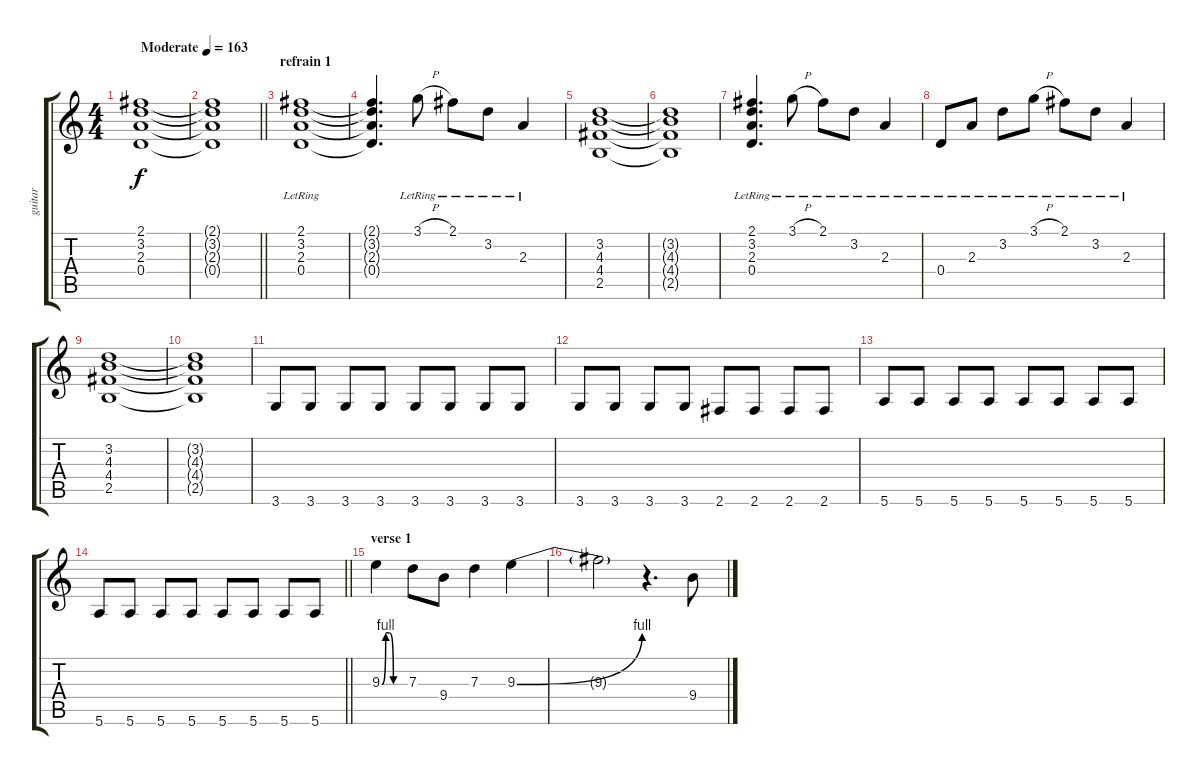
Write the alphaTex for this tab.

\track ("guitar" "guitar") {instrument distortionguitar}
\staff {score tabs}
\tuning (E4 B3 G3 D3 A2 E2) {hide}
\ts (4 4)
\tempo (163 "Moderate")
\clef g2
\ks c
(2.1 3.2 2.3 0.4).1{dy f instrument distortionguitar} |
\barLineRight lightlight
(2.1{t} 3.2{t} 2.3{t} 0.4{t}).1 |
\section ("" "refrain 1")
(2.1{lr} 3.2{lr} 2.3{lr} 0.4{lr}).1 |
(2.1{t} 3.2{t} 2.3{t} 0.4{t}).4{d} 3.1{h lr}.8 2.1{lr}.8 3.2{lr}.8 2.3{lr}.4 |
(3.2 4.3 4.4 2.5).1 |
(3.2{t} 4.3{t} 4.4{t} 2.5{t}).1 |
(2.1{lr} 3.2{lr} 2.3{lr} 0.4{lr}).4{d} 3.1{h lr}.8 2.1{lr}.8 3.2{lr}.8 2.3{lr}.4 |
0.4{lr}.8 2.3{lr}.8 3.2{lr}.8 3.1{h lr}.8 2.1{lr}.8 3.2{lr}.8 2.3{lr}.4 |
(3.2 4.3 4.4 2.5).1 |
(3.2{t} 4.3{t} 4.4{t} 2.5{t}).1 |
3.6.8 3.6.8 3.6.8 3.6.8 3.6.8 3.6.8 3.6.8 3.6.8 |
3.6.8 3.6.8 3.6.8 3.6.8 2.6.8 2.6.8 2.6.8 2.6.8 |
5.6.8 5.6.8 5.6.8 5.6.8 5.6.8 5.6.8 5.6.8 5.6.8 |
\barLineRight lightlight
5.6.8 5.6.8 5.6.8 5.6.8 5.6.8 5.6.8 5.6.8 5.6.8 |
\section ("" "verse 1")
9.3{be (custom 0 0 10 4 20 4 30 0 60 0)}.4 7.3.8 9.4.8 7.3.4 9.3{be (bend 0 0 60 4)}.4 |
9.3{t}.2 r.4{d} 9.4.8
